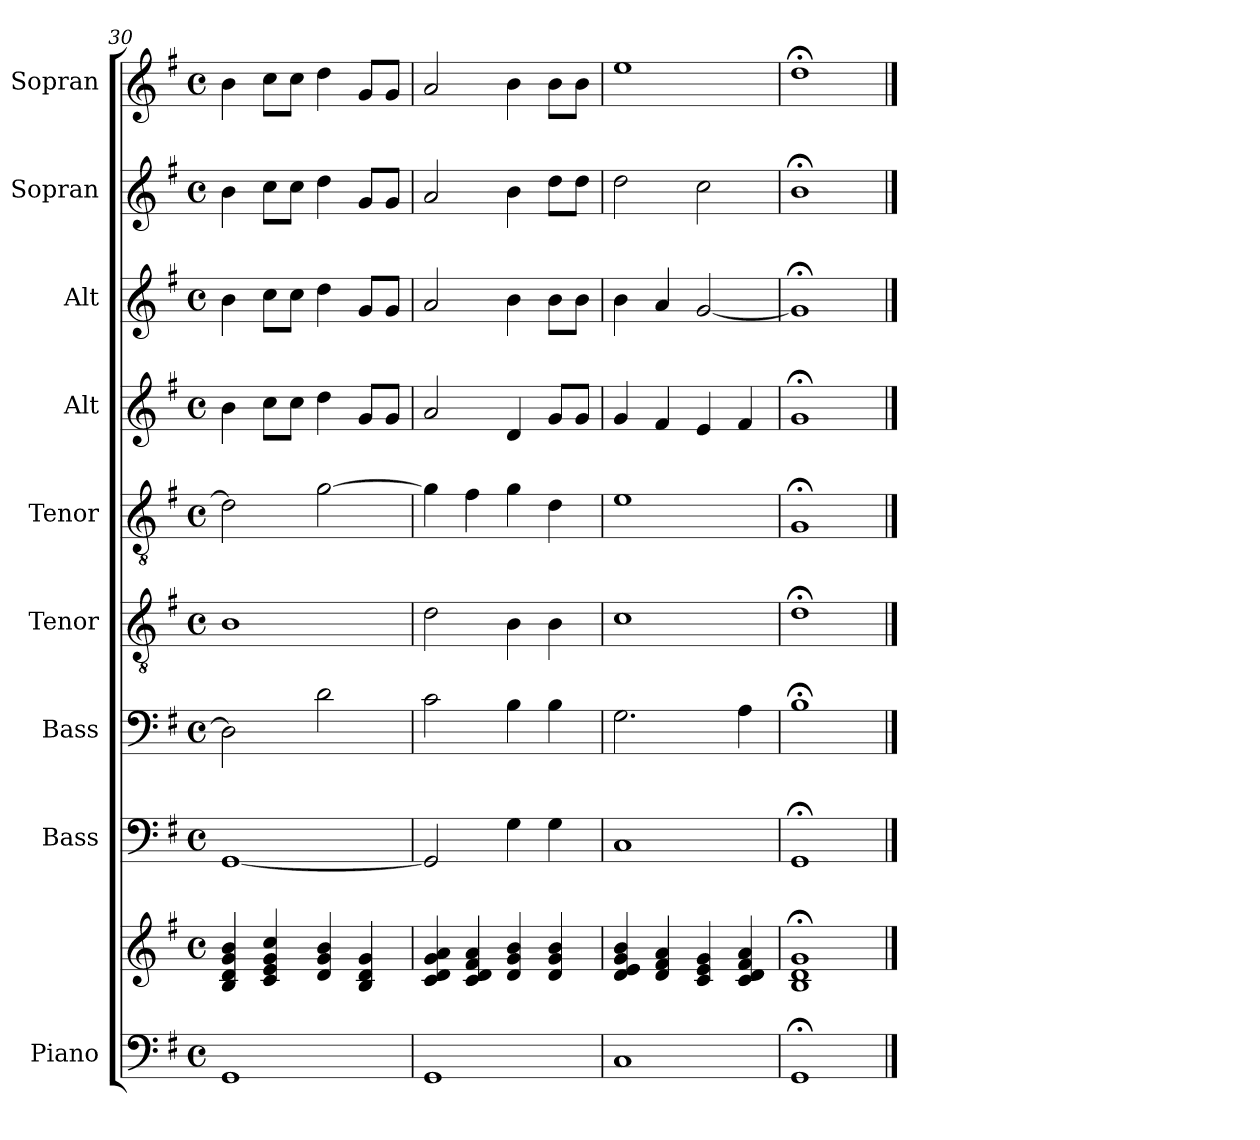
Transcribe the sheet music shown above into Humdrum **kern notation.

**kern	**kern	**kern	**kern	**kern	**kern	**kern	**kern	**kern	**kern
*part9	*part9	*part8	*part7	*part6	*part5	*part4	*part3	*part2	*part1
*staff10	*staff9	*staff8	*staff7	*staff6	*staff5	*staff4	*staff3	*staff2	*staff1
*I"Piano	*	*I"Bass	*I"Bass	*I"Tenor	*I"Tenor	*I"Alt	*I"Alt	*I"Sopran	*I"Sopran
*I'Pno.	*	*I'B.	*I'B.	*I'T.	*I'T.	*I'A.	*I'A.	*I'S.	*I'S.
*clefF4	*clefG2	*clefF4	*clefF4	*clefGv2	*clefGv2	*clefG2	*clefG2	*clefG2	*clefG2
*k[f#]	*k[f#]	*k[f#]	*k[f#]	*k[f#]	*k[f#]	*k[f#]	*k[f#]	*k[f#]	*k[f#]
*M4/4	*M4/4	*M4/4	*M4/4	*M4/4	*M4/4	*M4/4	*M4/4	*M4/4	*M4/4
*met(c)	*met(c)	*met(c)	*met(c)	*met(c)	*met(c)	*met(c)	*met(c)	*met(c)	*met(c)
=30	=30	=30	=30	=30	=30	=30	=30	=30	=30
1GG	4B/ 4d/ 4g/ 4b/	[1GG	2D\]	1B	2d\]	4b\	4b\	4b\	4b\
.	4c/ 4e/ 4g/ 4cc/	.	.	.	.	8cc\L	8cc\L	8cc\L	8cc\L
.	.	.	.	.	.	8cc\J	8cc\J	8cc\J	8cc\J
.	4d/ 4g/ 4b/	.	2d\	.	[2g\	4dd\	4dd\	4dd\	4dd\
.	4B/ 4d/ 4g/	.	.	.	.	8g/L	8g/L	8g/L	8g/L
.	.	.	.	.	.	8g/J	8g/J	8g/J	8g/J
=31	=31	=31	=31	=31	=31	=31	=31	=31	=31
1GG	4c/ 4d/ 4g/ 4a/	2GG/]	2c\	2d\	4g\]	2a/	2a/	2a/	2a/
.	4c/ 4d/ 4f#/ 4a/	.	.	.	4f#\	.	.	.	.
.	4d/ 4g/ 4b/	4G\	4B\	4B\	4g\	4d/	4b\	4b\	4b\
.	4d/ 4g/ 4b/	4G\	4B\	4B\	4d\	8g/L	8b\L	8dd\L	8b\L
.	.	.	.	.	.	8g/J	8b\J	8dd\J	8b\J
=32	=32	=32	=32	=32	=32	=32	=32	=32	=32
1C	4d/ 4e/ 4g/ 4b/	1C	2.G\	1c	1e	4g/	4b\	2dd\	1ee
.	4d/ 4f#/ 4a/	.	.	.	.	4f#/	4a/	.	.
.	4c/ 4e/ 4g/	.	.	.	.	4e/	[2g/	2cc\	.
.	4c/ 4d/ 4f#/ 4a/	.	4A\	.	.	4f#/	.	.	.
=33	=33	=33	=33	=33	=33	=33	=33	=33	=33
1GG;<	1B;< 1d;< 1g;<	1GG;<	1B;<	1d;<	1G;<	1g;<	1g;<]	1b;<	1dd;<
==	==	==	==	==	==	==	==	==	==
*-	*-	*-	*-	*-	*-	*-	*-	*-	*-
